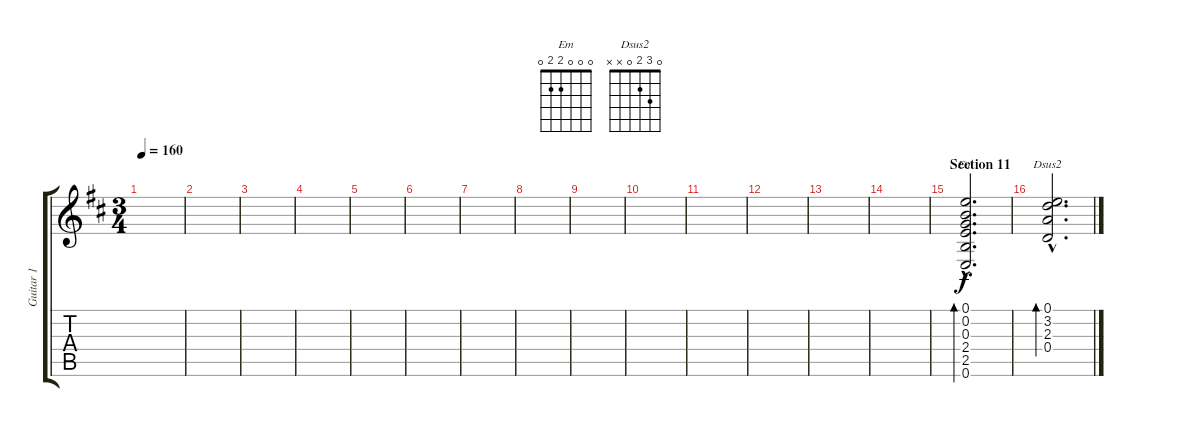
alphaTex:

\track ("Guitar 1" "Guitar 1") {instrument electricguitarclean}
\staff {score tabs}
\tuning (E4 B3 G3 D3 A2 E2) {hide}
\chord ("Em" 0 0 0 2 2 0)
\chord ("Dsus2" 0 3 2 0 x x)
\ts (3 4)
\tempo 160
\clef g2
\ks bminor
|
|
|
|
|
|
|
|
|
|
|
|
|
|
\section ("" "Section 11")
(0.1{hac} 0.2{hac} 0.3{hac} 2.4{hac} 2.5{hac} 0.6{hac}).2{d bd 60 ch "Em"} |
(0.1{hac} 3.2{hac} 2.3{hac} 0.4{hac}).2{d bd 60 ch "Dsus2"}
